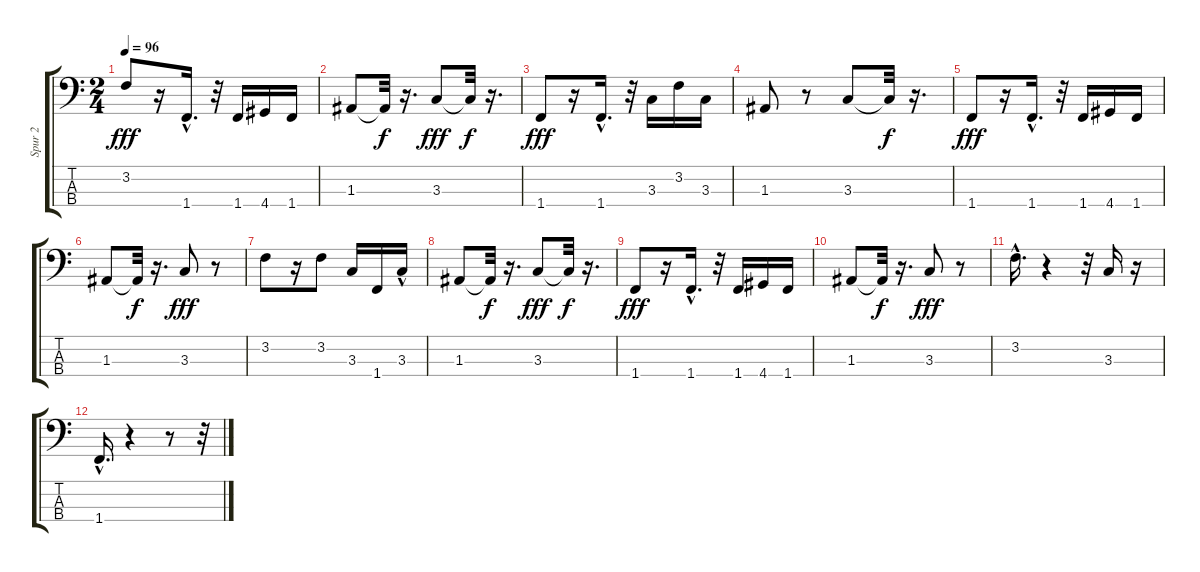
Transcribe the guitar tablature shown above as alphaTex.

\track ("Spur 2" "Spur 2") {instrument electricguitarjazz}
\staff {score tabs}
\tuning (G2 D2 A1 E1) {hide}
\ts (2 4)
\tempo 96
\clef f4
\ks c
3.2.8{dy fff} r.16 1.4{hac}.16{d} r.32 1.4.16 4.4.16 1.4.16 |
1.3.8 1.3{t}.32{dy f} r.16{d} 3.3.8{dy fff} 3.3{t}.32{dy f} r.16{d} |
1.4.8{dy fff} r.16 1.4{hac}.16{d} r.32 3.3.16 3.2.16 3.3.16 |
1.3.8 r.8 3.3.8 3.3{t}.32{dy f} r.16{d} |
1.4.8{dy fff} r.16 1.4{hac}.16{d} r.32 1.4.16 4.4.16 1.4.16 |
1.3.8 1.3{t}.32{dy f} r.16{d} 3.3.8{dy fff} r.8 |
3.2.8 r.16 3.2.8 3.3.16 1.4.16 3.3{hac}.16 |
1.3.8 1.3{t}.32{dy f} r.16{d} 3.3.8{dy fff} 3.3{t}.32{dy f} r.16{d} |
1.4.8{dy fff} r.16 1.4{hac}.16{d} r.32 1.4.16 4.4.16 1.4.16 |
1.3.8 1.3{t}.32{dy f} r.16{d} 3.3.8{dy fff} r.8 |
3.2{hac}.16{d} r.4 r.32 3.3.16 r.16 |
1.4{hac}.16{d} r.4 r.8 r.32
